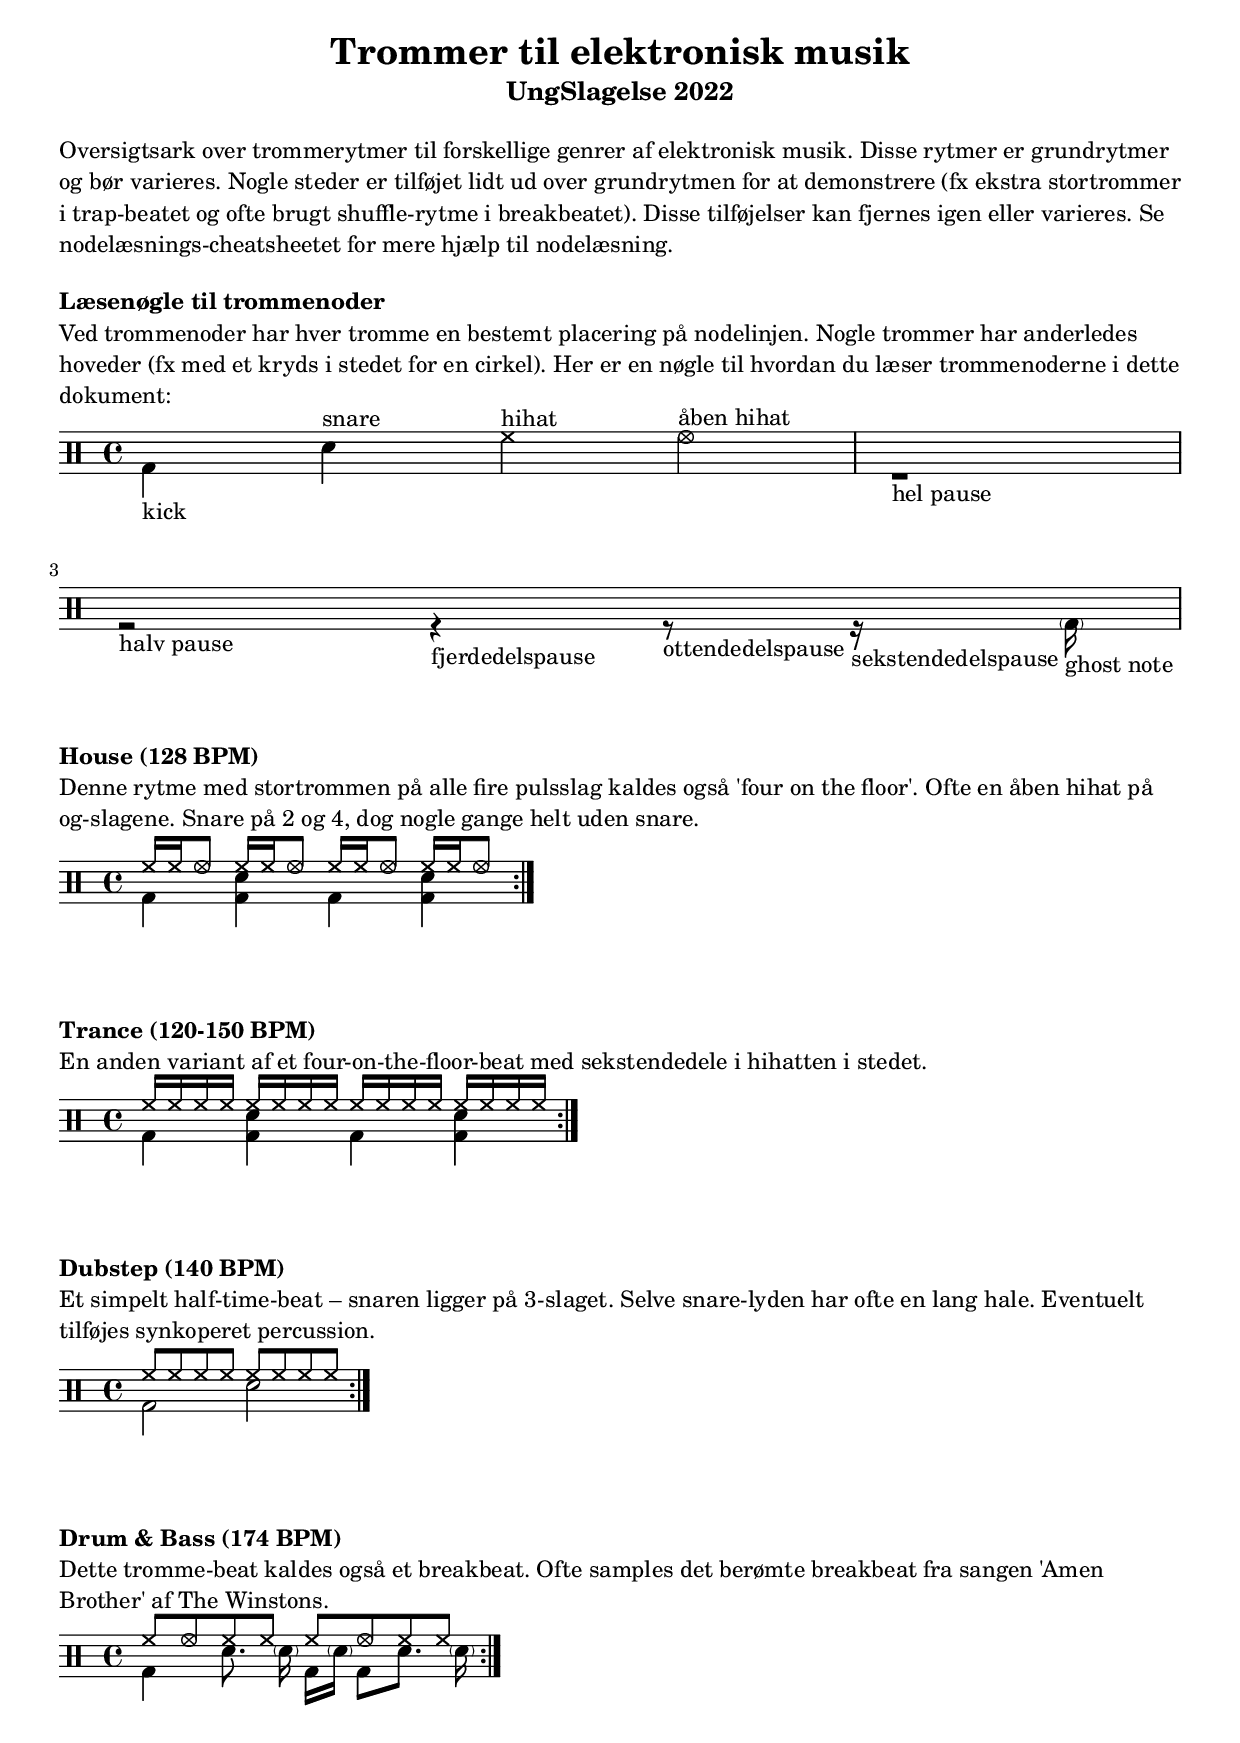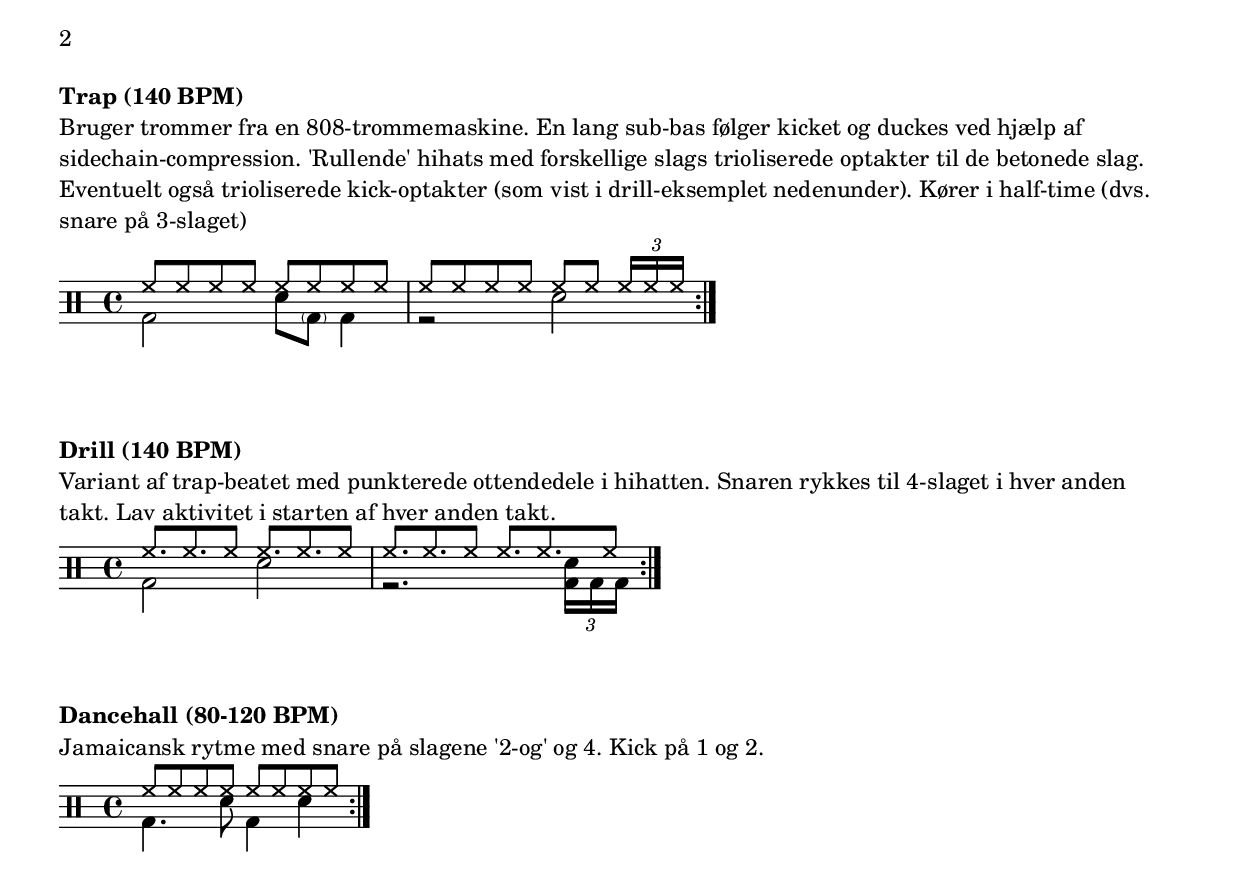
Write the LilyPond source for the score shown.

\version "2.22.2"

\header {
title = "Trommer til elektronisk musik"
subtitle = "UngSlagelse 2022"
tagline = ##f
}

\layout {
indent = #0
}

% Introduktion
\markup {
  \column {
    \vspace #1
  \line {
    \wordwrap {
      Oversigtsark over trommerytmer til forskellige genrer af elektronisk musik.
      Disse rytmer er grundrytmer og bør varieres.
      Nogle steder er tilføjet lidt ud over grundrytmen for at demonstrere (fx ekstra stortrommer
      i trap-beatet og ofte brugt shuffle-rytme i breakbeatet).
      Disse tilføjelser kan fjernes igen eller varieres.
      Se nodelæsnings-cheatsheetet for mere hjælp til nodelæsning.
    }
  }
  }
}

% Læsenøgle
\markup {
  \column {
    \vspace #1
    \line { \bold { Læsenøgle til trommenoder } }
  \line {
    \wordwrap {
      Ved trommenoder har hver tromme en bestemt placering på nodelinjen. Nogle trommer
      har anderledes hoveder (fx med et kryds i stedet for en cirkel). Her er en nøgle til
      hvordan du læser trommenoderne i dette dokument:
    }
  }
  }
}
base = \drummode {
  \textLengthOn
  bd4_"kick" sn^"snare" hh^"hihat" hhho^"åben hihat"
  r1_"hel pause" r2_"halv pause" r4_"fjerdedelspause" r8_"ottendedelspause" r16_"sekstendedelspause"
 \parenthesize bd_"ghost note"
}
\new DrumStaff <<
  \new DrumVoice { \voiceTwo \base }
>>

% House
\markup {
  \column {
    \line { \bold { House (128 BPM) } }
  \line {
    \wordwrap {
      Denne rytme med stortrommen på alle fire pulsslag
      kaldes også 'four on the floor'.
      Ofte en åben hihat på og-slagene.
      Snare på 2 og 4, dog nogle gange helt uden snare.
    }
  }
  }
}
hats = \drummode {
  \repeat volta 2 {
  hh16 16 hhho8
  hh16 16 hhho8
  hh16 16 hhho8
  hh16 16 hhho8
}
}
base = \drummode {
  bd4 <bd sn>4 bd4 <bd sn>4
}
\new DrumStaff <<
  \new DrumVoice { \voiceOne \hats }
  \new DrumVoice { \voiceTwo \base }
>>

% Trance
\markup {
  \column {
    \line { \bold { Trance (120-150 BPM) } }
  \line {
    \wordwrap {
      En anden variant af et four-on-the-floor-beat med sekstendedele i hihatten i stedet.
    }
  }
  }
}
hats = \drummode {
  \repeat volta 2 {
  hh16 16 16 16
  hh16 16 16 16
  hh16 16 16 16
  hh16 16 16 16
}
}
base = \drummode {
  bd4 <bd sn>4 bd4 <bd sn>4
}
\new DrumStaff <<
  \new DrumVoice { \voiceOne \hats }
  \new DrumVoice { \voiceTwo \base }
>>

% Dubstep
\markup {
  \column {
    \line { \bold { Dubstep (140 BPM) } }
  \line {
    \wordwrap {
      Et simpelt half-time-beat – snaren ligger på 3-slaget.
      Selve snare-lyden har ofte en lang hale.
      Eventuelt tilføjes synkoperet percussion.
    }
  }
  }
}
hats = \drummode {
  \repeat volta 2 { hh8 8 8 8 8 8 8 8 }
}
base = \drummode {
  bd2 sn
}
\new DrumStaff <<
  \new DrumVoice { \voiceOne \hats }
  \new DrumVoice { \voiceTwo \base }
>>

% Drum & Bass
\markup {
  \column {
    \line { \bold { Drum & Bass (174 BPM) } }
  \line {
    \wordwrap {
      Dette tromme-beat kaldes også et breakbeat. Ofte samples det berømte
      breakbeat fra sangen 'Amen Brother' af The Winstons.
    }
  }
  }
}
hats = \drummode {
  \repeat volta 2 { hh8 hhho8 hh8 8 8 hhho8 hh8 8 }
}
base = \drummode {
  \autoBeamOff
  bd4 sn8. \parenthesize sn16 bd[ \parenthesize sn] bd8[ sn8.] \parenthesize sn16
}
\new DrumStaff <<
  \new DrumVoice { \voiceOne \hats }
  \new DrumVoice { \voiceTwo \base }
>>

\pageBreak
% Trap
\markup {
  \column {
    \vspace #1
    \line { \bold { Trap (140 BPM) } }
  \line {
    \wordwrap {
      Bruger trommer fra en 808-trommemaskine. En lang sub-bas følger kicket og duckes ved
      hjælp af sidechain-compression.
      'Rullende' hihats med forskellige slags trioliserede optakter til de betonede slag.
      Eventuelt også trioliserede kick-optakter (som vist i drill-eksemplet nedenunder).
      Kører i half-time (dvs. snare på 3-slaget)
    }
  }
  }
}
hats = \drummode {
  \repeat volta 2 { hh8 8 8 8 8 8 8 8
  8 8 8 8 8 8 \tuplet 3/4 { 16 16 16 } }
}
base = \drummode {
  bd2 sn8 \parenthesize bd bd4 r2 sn
}
\new DrumStaff <<
  \new DrumVoice { \voiceOne \hats }
  \new DrumVoice { \voiceTwo \base }
>>

% Drill
\markup {
  \column {
    \line { \bold { Drill (140 BPM) } }
  \line {
    \wordwrap {
      Variant af trap-beatet med punkterede ottendedele i hihatten.
      Snaren rykkes til 4-slaget i hver anden takt.
      Lav aktivitet i starten af hver anden takt.
    }
  }
  }
}
hats = \drummode {
  \repeat volta 2 { hh8. 8. 8 8. 8. 8
  hh8. 8. 8 8. 8. 8 }
}
base = \drummode {
  bd2 sn r2. \tuplet 3/4 { <sn bd>16 bd16 16 }
}
\new DrumStaff <<
  \new DrumVoice { \voiceOne \hats }
  \new DrumVoice { \voiceTwo \base }
>>

% Dancehall
\markup {
  \column {
    \line { \bold { Dancehall (80-120 BPM) } }
  \line {
    \wordwrap {
      Jamaicansk rytme med snare på slagene '2-og' og 4. Kick på 1 og 2.
    }
  }
  }
}
hats = \drummode {
  \repeat volta 2 { hh8 8 8 8 8 8 8 8 }
}
base = \drummode {
  bd4. sn8 bd4 sn4
}
\new DrumStaff <<
  \new DrumVoice { \voiceOne \hats }
  \new DrumVoice { \voiceTwo \base }
>>
